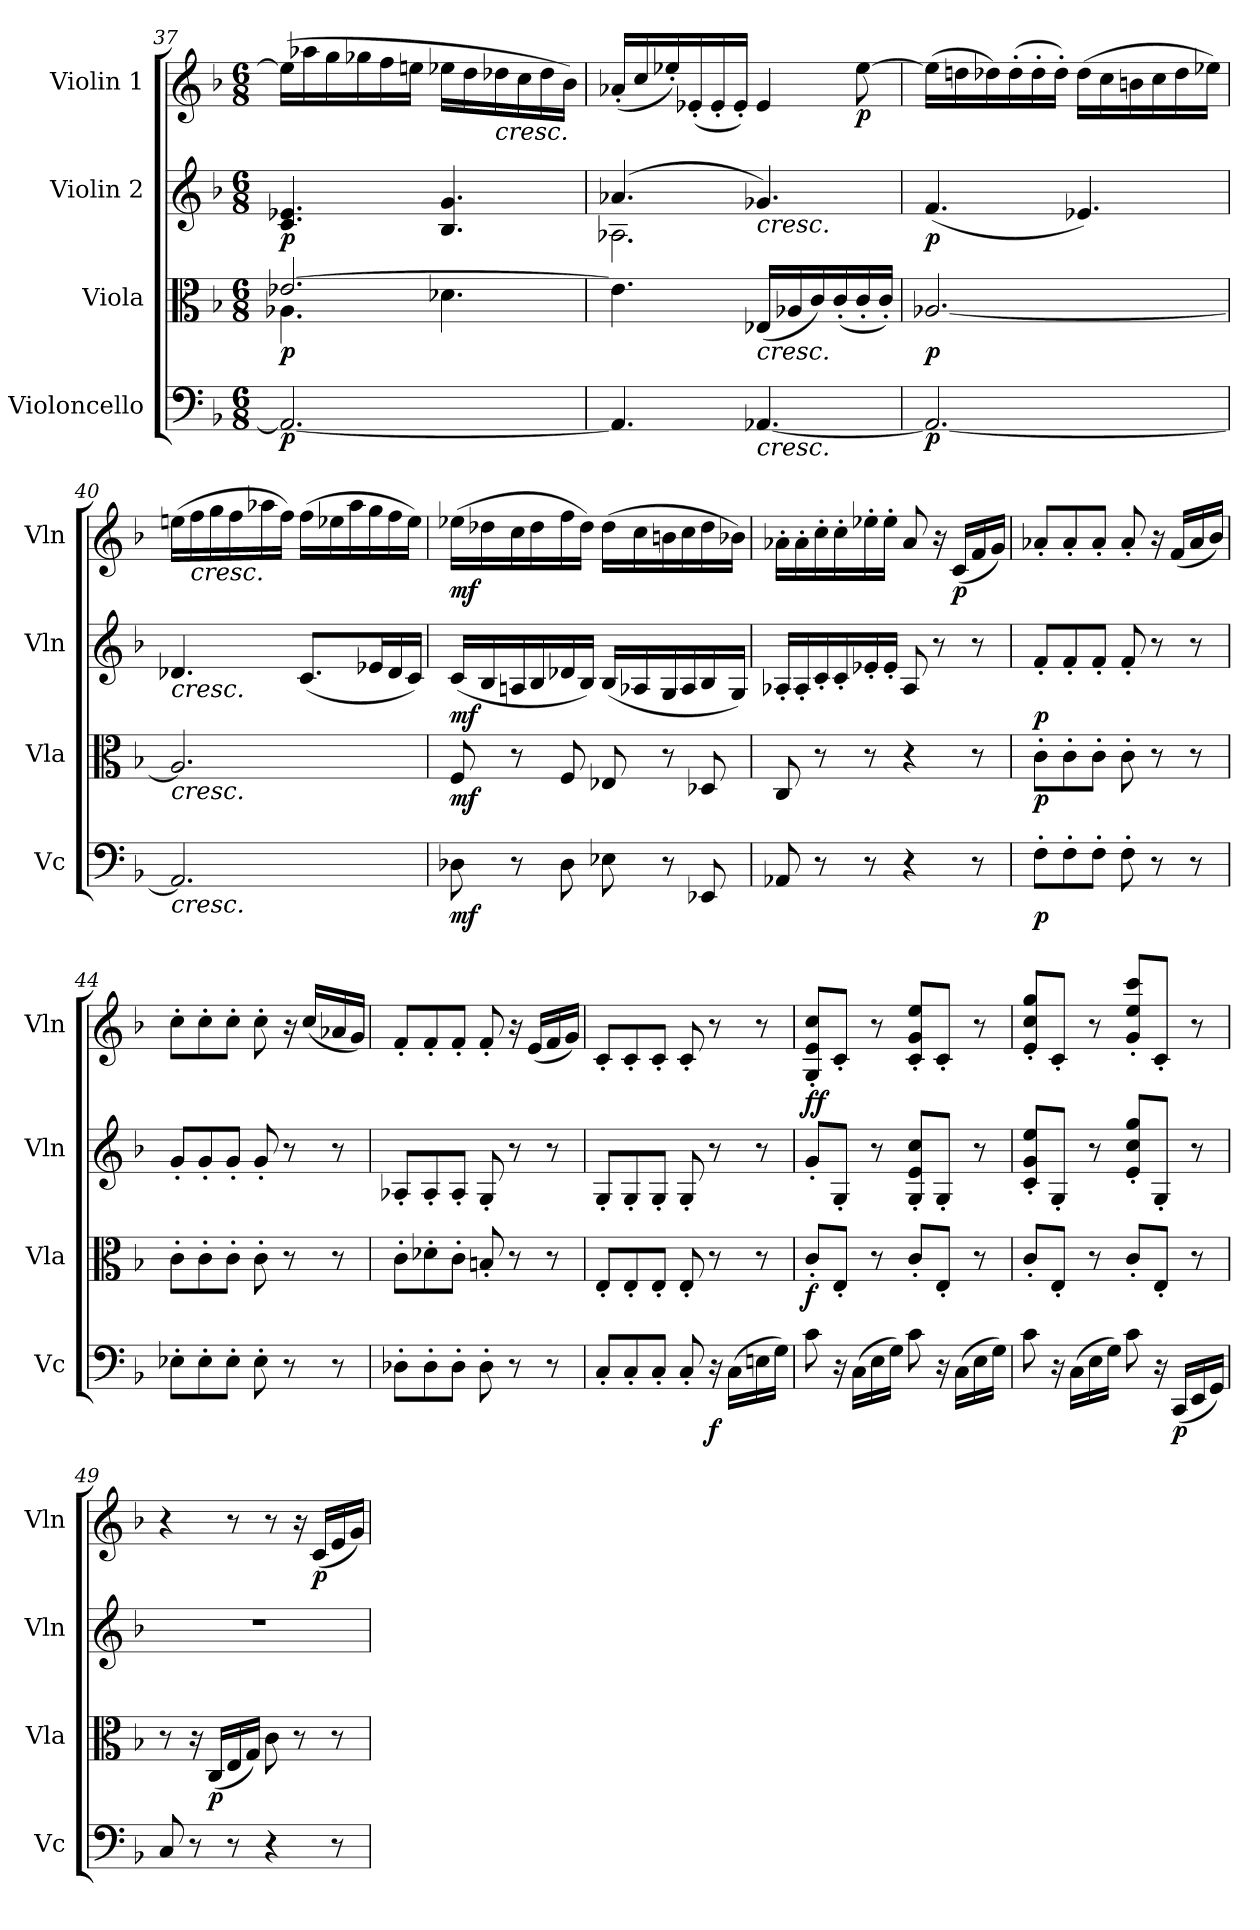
**kern	**dynam	**kern	**dynam	**kern	**dynam	**kern	**dynam
*part4	*part4	*part3	*part3	*part2	*part2	*part1	*part1
*staff4	*staff4	*staff3	*staff3	*staff2	*staff2	*staff1	*staff1
*I"Violoncello	*	*I"Viola	*	*I"Violin 2	*	*I"Violin 1	*
*I'Vc	*	*I'Vla	*	*I'Vln	*	*I'Vln	*
*clefF4	*	*clefC3	*	*clefG2	*	*clefG2	*
*k[b-]	*	*k[b-]	*	*k[b-]	*	*k[b-]	*
*M6/8	*	*M6/8	*	*M6/8	*	*M6/8	*
=37	=37	=37	=37	=37	=37	=37	=37
*	*	*^	*	*	*	*	*
!	!LO:DY:b	!	!	!LO:DY:b	!	!LO:DY:b	!	!
2.AA-/_	p	[2.e-X/	4.A-X\	p	4.c/ 4.e-X/	p	(16ee-\LL]	.
.	.	.	.	.	.	.	16aa-X\	.
.	.	.	.	.	.	.	16gg\	.
.	.	.	.	.	.	.	16gg-X\	.
.	.	.	.	.	.	.	16ff\	.
.	.	.	.	.	.	.	16een\JJ	.
.	.	.	4.d-X\	.	4.B-/ 4.g/	.	16ee-X\LL	.
.	.	.	.	.	.	.	16dd\	.
!	!	!	!	!	!	!	!LO:TX:b:i:t=cresc.	!
.	.	.	.	.	.	.	16dd-X\	.
.	.	.	.	.	.	.	16cc\	.
.	.	.	.	.	.	.	16dd-\	.
.	.	.	.	.	.	.	16b-\JJ)	.
*	*	*v	*v	*	*	*	*	*
=38	=38	=38	=38	=38	=38	=38	=38
*	*	*	*	*^	*	*	*
4.AA-/]	.	4.e-\]	.	(4.a-X/	2.A-X\	.	(16a-X'/LL	.
.	.	.	.	.	.	.	16cc/	.
.	.	.	.	.	.	.	16ee-X'/)	.
.	.	.	.	.	.	.	(16e-X'/	.
.	.	.	.	.	.	.	16e-'/	.
.	.	.	.	.	.	.	16e-'/JJ)	.
!	!	!	!	!LO:TX:b:i:t=cresc.	!	!	!	!
!	!	!LO:TX:b:i:t=cresc.	!	!	!	!	!	!
!LO:TX:b:i:t=cresc.	!	!	!	!	!	!	!	!
[<4.AA-X/	.	(<16E-X/LL	.	4.g-X/)	.	.	4e-/	.
.	.	16A-X/	.	.	.	.	.	.
.	.	16c/)	.	.	.	.	.	.
.	.	(<16c'/	.	.	.	.	.	.
!	!	!	!	!	!	!	!	!LO:DY:b
.	.	16c'/	.	.	.	.	[>8ee-\	p
.	.	16c'/JJ)	.	.	.	.	.	.
*	*	*	*	*v	*v	*	*	*
!!LO:LB:g=z
=39	=39	=39	=39	=39	=39	=39	=39
!	!LO:DY:b	!	!LO:DY:b	!	!LO:DY:b	!	!
2.AA-/_	p	[<2.A-X/	p	(4.f/	p	(16ee-\LL]	.
.	.	.	.	.	.	16ddn\	.
.	.	.	.	.	.	16dd-X\)	.
.	.	.	.	.	.	(16dd-'\	.
.	.	.	.	.	.	16dd-'\	.
.	.	.	.	.	.	16dd-'\JJ)	.
.	.	.	.	4.e-X/)	.	(16dd-\LL	.
.	.	.	.	.	.	16cc\	.
.	.	.	.	.	.	16bn\	.
.	.	.	.	.	.	16cc\	.
.	.	.	.	.	.	16dd-\	.
.	.	.	.	.	.	16ee-X\JJ)	.
=40	=40	=40	=40	=40	=40	=40	=40
!	!	!	!	!LO:TX:b:i:t=cresc.	!	!	!
!	!	!LO:TX:b:i:t=cresc.	!	!	!	!	!
!LO:TX:b:i:t=cresc.	!	!	!	!	!	!	!
2.AA-/]	.	2.A-/]	.	4.d-X/	.	(16een\LL	.
!	!	!	!	!	!	!LO:TX:b:i:t=cresc.	!
.	.	.	.	.	.	16ff\	.
.	.	.	.	.	.	16gg\	.
.	.	.	.	.	.	16ff\	.
.	.	.	.	.	.	16aa-X\	.
.	.	.	.	.	.	16ff\JJ)	.
.	.	.	.	(8.c/L	.	(16ff\LL	.
.	.	.	.	.	.	16ee-X\	.
.	.	.	.	.	.	16aa-\	.
.	.	.	.	16e-X/L	.	16gg\	.
.	.	.	.	16d-/	.	16ff\	.
.	.	.	.	16c/JJ)	.	16ee-\JJ)	.
=41	=41	=41	=41	=41	=41	=41	=41
!	!LO:DY:b	!	!LO:DY:b	!	!LO:DY:b	!	!LO:DY:b
8D-X\	mf	8F/	mf	(16c/LL	mf	(16ee-X\LL	mf
.	.	.	.	16B-/	.	16dd-X\	.
8r	.	8r	.	16An/	.	16cc\	.
.	.	.	.	16B-/	.	16dd-\	.
8D-\	.	8F/	.	16d-X/	.	16ff\	.
.	.	.	.	16B-/JJ)	.	16dd-\JJ)	.
8E-X\	.	8E-X/	.	(16B-/LL	.	(16dd-\LL	.
.	.	.	.	16A-X/	.	16cc\	.
8r	.	8r	.	16G/	.	16bn\	.
.	.	.	.	16A-/	.	16cc\	.
8EE-X/	.	8D-X/	.	16B-/	.	16dd-\	.
.	.	.	.	16G/JJ)	.	16b-X\JJ)	.
!!LO:LB:g=z
=42	=42	=42	=42	=42	=42	=42	=42
8AA-X/	.	8C/	.	16A-X'/LL	.	16a-X'\LL	.
.	.	.	.	16A-'/	.	16a-'\	.
8r	.	8r	.	16c'/	.	16cc'\	.
.	.	.	.	16c'/	.	16cc'\	.
8r	.	8r	.	16e-X'/	.	16ee-X'\	.
.	.	.	.	16e-'/JJ	.	16ee-'\JJ	.
4r	.	4r	.	8A-/	.	8a-/	.
.	.	.	.	8r	.	16r	.
!	!	!	!	!	!	!	!LO:DY:b
.	.	.	.	.	.	(16c/LL	p
8r	.	8r	.	8r	.	16f/	.
.	.	.	.	.	.	16g/JJ)	.
=43	=43	=43	=43	=43	=43	=43	=43
!	!LO:DY:b	!	!LO:DY:b	!	!LO:DY:b	!	!
8F'\L	p	8c'\L	p	8f'/L	p	8a-X'/L	.
8F'\	.	8c'\	.	8f'/	.	8a-'/	.
8F'\J	.	8c'\J	.	8f'/J	.	8a-'/J	.
8F'\	.	8c'\	.	8f'/	.	8a-'/	.
8r	.	8r	.	8r	.	16r	.
.	.	.	.	.	.	(16f/LL	.
8r	.	8r	.	8r	.	16a-/	.
.	.	.	.	.	.	16b-/JJ)	.
=44	=44	=44	=44	=44	=44	=44	=44
8E-X'\L	.	8c'\L	.	8g'/L	.	8cc'\L	.
8E-'\	.	8c'\	.	8g'/	.	8cc'\	.
8E-'\J	.	8c'\J	.	8g'/J	.	8cc'\J	.
8E-'\	.	8c'\	.	8g'/	.	8cc'\	.
8r	.	8r	.	8r	.	16r	.
.	.	.	.	.	.	(16cc/LL	.
8r	.	8r	.	8r	.	16a-X/	.
.	.	.	.	.	.	16g/JJ)	.
=45	=45	=45	=45	=45	=45	=45	=45
8D-X'\L	.	8c'\L	.	8A-X'/L	.	8f'/L	.
8D-'\	.	8d-X'\	.	8A-'/	.	8f'/	.
8D-'\J	.	8c'\J	.	8A-'/J	.	8f'/J	.
8D-'\	.	8Bn'/	.	8G'/	.	8f'/	.
8r	.	8r	.	8r	.	16r	.
.	.	.	.	.	.	(16e/LL	.
8r	.	8r	.	8r	.	16f/	.
.	.	.	.	.	.	16g/JJ)	.
=46	=46	=46	=46	=46	=46	=46	=46
8C'/L	.	8E'/L	.	8G'/L	.	8c'/L	.
8C'/	.	8E'/	.	8G'/	.	8c'/	.
8C'/J	.	8E'/J	.	8G'/J	.	8c'/J	.
8C'/	.	8E'/	.	8G'/	.	8c'/	.
!	!LO:DY:b	!	!	!	!	!	!
16r	f	8r	.	8r	.	8r	.
(>16C\LL	.	.	.	.	.	.	.
16En\	.	8r	.	8r	.	8r	.
16G\JJ)	.	.	.	.	.	.	.
!!LO:LB:g=z
=47	=47	=47	=47	=47	=47	=47	=47
!	!	!	!LO:DY:b	!	!LO:DY:b	!	!
!	!	!	!	!	!LO:DY:n=1:a	!	!
8c\	.	8c'/L	f	8g'/L	f f	8G/' 8e/' 8cc/'L	.
16r	.	8E'/J	.	8G'/J	.	8c'/J	.
(>16C\LL	.	.	.	.	.	.	.
16E\	.	8r	.	8r	.	8r	.
16G\JJ)	.	.	.	.	.	.	.
8c\	.	8c'/L	.	8G/' 8e/' 8cc/'L	.	8c/' 8g/' 8ee/'L	.
16r	.	8E'/J	.	8G'/J	.	8c'/J	.
(16C\LL	.	.	.	.	.	.	.
16E\	.	8r	.	8r	.	8r	.
16G\JJ)	.	.	.	.	.	.	.
=48	=48	=48	=48	=48	=48	=48	=48
8c\	.	8c'/L	.	8c/' 8g/' 8ee/'L	.	8e/' 8cc/' 8gg/'L	.
16r	.	8E'/J	.	8G'/J	.	8c'/J	.
(>16C\LL	.	.	.	.	.	.	.
16E\	.	8r	.	8r	.	8r	.
16G\JJ)	.	.	.	.	.	.	.
8c\	.	8c'/L	.	8e/' 8cc/' 8gg/'L	.	8g/' 8ee/' 8ccc/'L	.
16r	.	8E'/J	.	8G'/J	.	8c'/J	.
!	!LO:DY:b	!	!	!	!	!	!
(<16CC/LL	p	.	.	.	.	.	.
16EE/	.	8r	.	8r	.	8r	.
16GG/JJ)	.	.	.	.	.	.	.
!!LO:PB:g=z
=49	=49	=49	=49	=49	=49	=49	=49
8C/	.	8r	.	2.r	.	4r	.
8r	.	16r	.	.	.	.	.
!	!	!	!LO:DY:b	!	!	!	!
.	.	(<16C/LL	p	.	.	.	.
8r	.	16E/	.	.	.	8r	.
.	.	16G/JJ)	.	.	.	.	.
4r	.	8c\	.	.	.	8r	.
.	.	8r	.	.	.	16r	.
!	!	!	!	!	!	!	!LO:DY:b
.	.	.	.	.	.	(16c/LL	p
8r	.	8r	.	.	.	16e/	.
.	.	.	.	.	.	16g/JJ)	.
=	=	=	=	=	=	=	=
*-	*-	*-	*-	*-	*-	*-	*-
